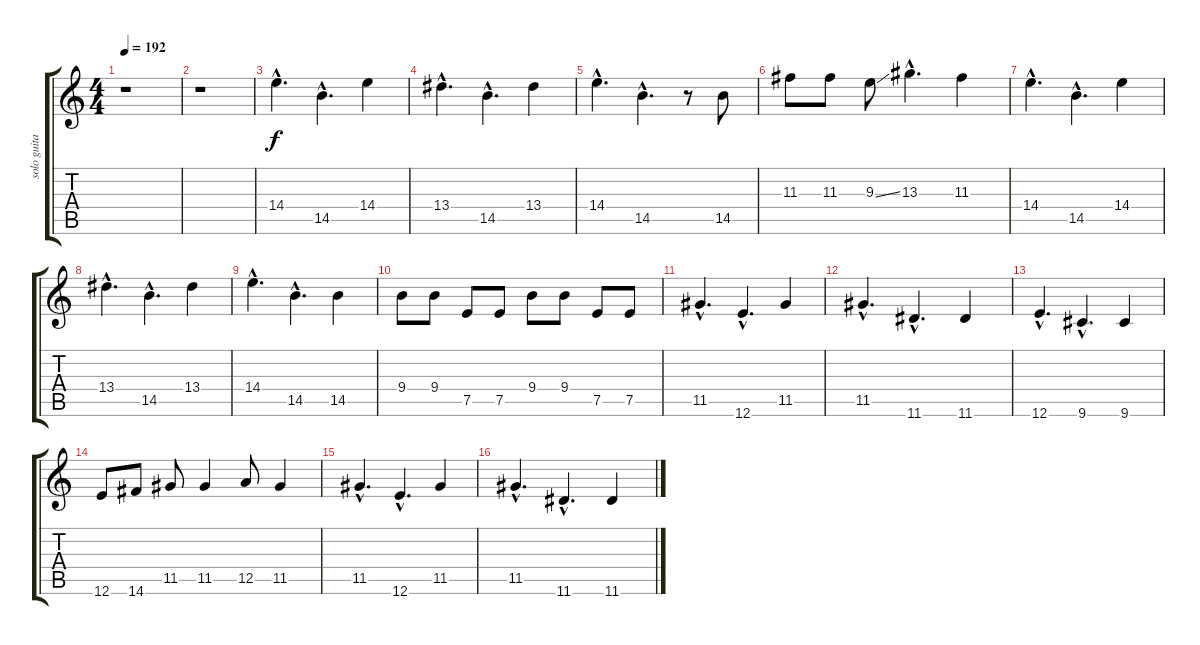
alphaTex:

\track ("solo guitare" "solo guita") {instrument distortionguitar}
\staff {score tabs}
\tuning (E4 B3 G3 D3 A2 E2) {hide}
\ts (4 4)
\tempo 192
\clef g2
\ks c
r.1{dy f} |
r.1 |
14.4{hac}.4{d} 14.5{hac}.4{d} 14.4.4 |
13.4{hac}.4{d} 14.5{hac}.4{d} 13.4.4 |
14.4{hac}.4{d} 14.5{hac}.4{d} r.8 14.5.8 |
11.3.8 11.3.8 9.3{ss}.8 13.3{hac}.4{d} 11.3.4 |
14.4{hac}.4{d} 14.5{hac}.4{d} 14.4.4 |
13.4{hac}.4{d} 14.5{hac}.4{d} 13.4.4 |
14.4{hac}.4{d} 14.5{hac}.4{d} 14.5.4 |
9.4.8 9.4.8 7.5.8 7.5.8 9.4.8 9.4.8 7.5.8 7.5.8 |
11.5{hac}.4{d} 12.6{hac}.4{d} 11.5.4 |
11.5{hac}.4{d} 11.6{hac}.4{d} 11.6.4 |
12.6{hac}.4{d} 9.6{hac}.4{d} 9.6.4 |
12.6.8 14.6.8 11.5.8 11.5.4 12.5.8 11.5.4 |
11.5{hac}.4{d} 12.6{hac}.4{d} 11.5.4 |
11.5{hac}.4{d} 11.6{hac}.4{d} 11.6.4
